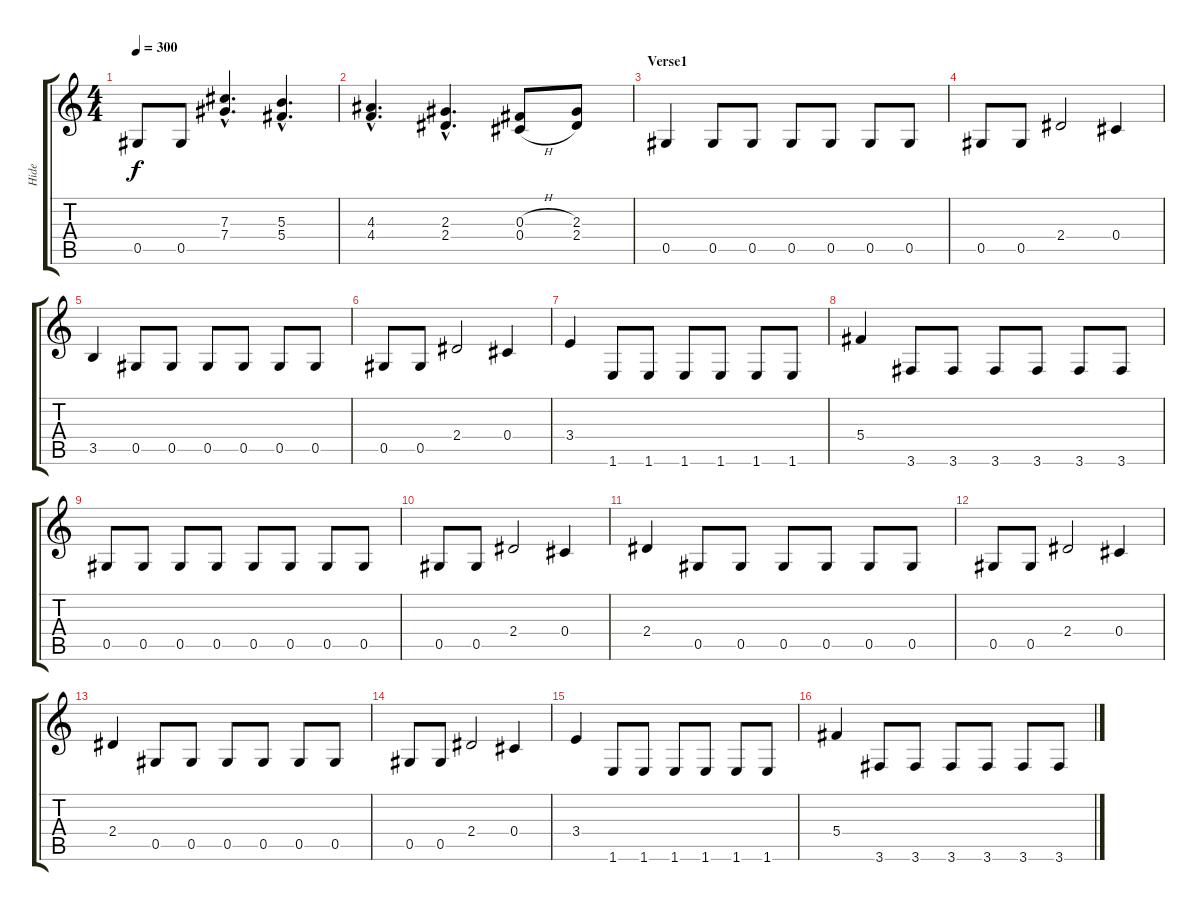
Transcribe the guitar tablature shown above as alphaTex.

\track ("Hide" "Hide") {instrument overdrivenguitar}
\staff {score tabs}
\tuning (Eb4 Bb3 Gb3 Db3 Ab2 Eb2) {hide}
\ts (4 4)
\tempo 300
\clef g2
\ks c
0.5.8{dy f} 0.5.8 (7.3{hac} 7.4{hac}).4{d} (5.3{hac} 5.4{hac}).4{d} |
(4.3{hac} 4.4{hac}).4{d} (2.3{hac} 2.4{hac}).4{d} (0.3{h} 0.4{h}).8 (2.3 2.4).8 |
\section ("" "Verse1")
0.5.4 0.5.8 0.5.8 0.5.8 0.5.8 0.5.8 0.5.8 |
0.5.8 0.5.8 2.4.2 0.4.4 |
3.5.4 0.5.8 0.5.8 0.5.8 0.5.8 0.5.8 0.5.8 |
0.5.8 0.5.8 2.4.2 0.4.4 |
3.4.4 1.6.8 1.6.8 1.6.8 1.6.8 1.6.8 1.6.8 |
5.4.4 3.6.8 3.6.8 3.6.8 3.6.8 3.6.8 3.6.8 |
0.5.8 0.5.8 0.5.8 0.5.8 0.5.8 0.5.8 0.5.8 0.5.8 |
0.5.8 0.5.8 2.4.2 0.4.4 |
2.4.4 0.5.8 0.5.8 0.5.8 0.5.8 0.5.8 0.5.8 |
0.5.8 0.5.8 2.4.2 0.4.4 |
2.4.4 0.5.8 0.5.8 0.5.8 0.5.8 0.5.8 0.5.8 |
0.5.8 0.5.8 2.4.2 0.4.4 |
3.4.4 1.6.8 1.6.8 1.6.8 1.6.8 1.6.8 1.6.8 |
5.4.4 3.6.8 3.6.8 3.6.8 3.6.8 3.6.8 3.6.8
